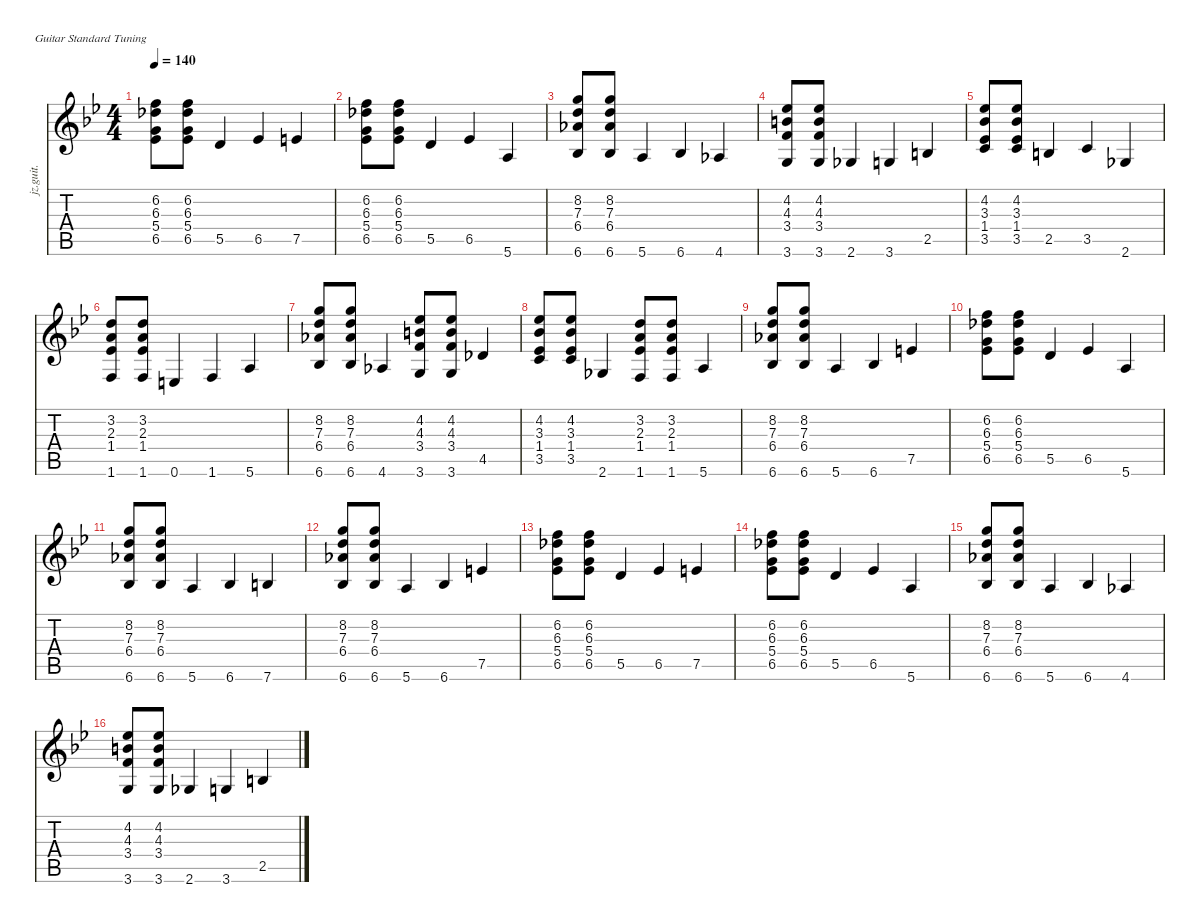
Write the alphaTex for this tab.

\defaultSystemsLayout 4
\hideDynamics
\bracketExtendMode nobrackets
\otherSystemsTrackNameOrientation horizontal
\track ("Rhythm" "jz.guit.") {instrument electricguitarjazz}
\staff {score tabs}
\tuning (E4 B3 G3 D3 A2 E2)
\ts (4 4)
\tempo 140
\clef g2
\ks bb
(6.5{acc b} 5.4{acc forcenatural} 6.3{acc b} 6.2{acc forcenatural}).8{dy mf} (6.5{acc b} 5.4{acc forcenatural} 6.3{acc b} 6.2{acc forcenatural}).8 5.5{acc forcenatural}.4 6.5{acc b}.4 7.5{acc forcenatural}.4 |
(6.5{acc b} 5.4{acc forcenatural} 6.3{acc b} 6.2{acc forcenatural}).8 (6.5{acc b} 5.4{acc forcenatural} 6.3{acc b} 6.2{acc forcenatural}).8 5.5{acc forcenatural}.4 6.5{acc b}.4 5.6{acc forcenatural}.4 |
(6.6{acc b} 6.4{acc b} 7.3{acc forcenatural} 8.2{acc forcenatural}).8 (6.6{acc b} 6.4{acc b} 7.3{acc forcenatural} 8.2{acc forcenatural}).8 5.6{acc forcenatural}.4 6.6{acc b}.4 4.6{acc b}.4 |
(3.6{acc forcenatural} 3.4{acc forcenatural} 4.3{acc forcenatural} 4.2{acc b}).8 (3.6{acc forcenatural} 3.4{acc forcenatural} 4.3{acc forcenatural} 4.2{acc b}).8 2.6{acc b}.4 3.6{acc forcenatural}.4 2.5{acc forcenatural}.4 |
(3.5{acc forcenatural} 1.4{acc b} 3.3{acc b} 4.2{acc b}).8 (3.5{acc forcenatural} 1.4{acc b} 3.3{acc b} 4.2{acc b}).8 2.5{acc forcenatural}.4 3.5{acc forcenatural}.4 2.6{acc b}.4 |
(1.6{acc forcenatural} 1.4{acc b} 2.3{acc forcenatural} 3.2{acc forcenatural}).8 (1.6{acc forcenatural} 1.4{acc b} 2.3{acc forcenatural} 3.2{acc forcenatural}).8 0.6{acc forcenatural}.4 1.6{acc forcenatural}.4 5.6{acc forcenatural}.4 |
(6.6{acc b} 6.4{acc b} 7.3{acc forcenatural} 8.2{acc forcenatural}).8 (6.6{acc b} 6.4{acc b} 7.3{acc forcenatural} 8.2{acc forcenatural}).8 4.6{acc b}.4 (3.6{acc forcenatural} 3.4{acc forcenatural} 4.3{acc forcenatural} 4.2{acc b}).8 (3.6{acc forcenatural} 3.4{acc forcenatural} 4.3{acc forcenatural} 4.2{acc b}).8 4.5{acc b}.4 |
(3.5{acc forcenatural} 1.4{acc b} 3.3{acc b} 4.2{acc b}).8 (3.5{acc forcenatural} 1.4{acc b} 3.3{acc b} 4.2{acc b}).8 2.6{acc b}.4 (1.6{acc forcenatural} 1.4{acc b} 2.3{acc forcenatural} 3.2{acc forcenatural}).8 (1.6{acc forcenatural} 1.4{acc b} 2.3{acc forcenatural} 3.2{acc forcenatural}).8 5.6{acc forcenatural}.4 |
(6.6{acc b} 6.4{acc b} 7.3{acc forcenatural} 8.2{acc forcenatural}).8 (6.6{acc b} 6.4{acc b} 7.3{acc forcenatural} 8.2{acc forcenatural}).8 5.6{acc forcenatural}.4 6.6{acc b}.4 7.5{acc forcenatural}.4 |
(6.5{acc b} 5.4{acc forcenatural} 6.3{acc b} 6.2{acc forcenatural}).8 (6.5{acc b} 5.4{acc forcenatural} 6.3{acc b} 6.2{acc forcenatural}).8 5.5{acc forcenatural}.4 6.5{acc b}.4 5.6{acc forcenatural}.4 |
(6.6{acc b} 6.4{acc b} 7.3{acc forcenatural} 8.2{acc forcenatural}).8 (6.6{acc b} 6.4{acc b} 7.3{acc forcenatural} 8.2{acc forcenatural}).8 5.6{acc forcenatural}.4 6.6{acc b}.4 7.6{acc forcenatural}.4 |
(6.6{acc b} 6.4{acc b} 7.3{acc forcenatural} 8.2{acc forcenatural}).8 (6.6{acc b} 6.4{acc b} 7.3{acc forcenatural} 8.2{acc forcenatural}).8 5.6{acc forcenatural}.4 6.6{acc b}.4 7.5{acc forcenatural}.4 |
(6.5{acc b} 5.4{acc forcenatural} 6.3{acc b} 6.2{acc forcenatural}).8 (6.5{acc b} 5.4{acc forcenatural} 6.3{acc b} 6.2{acc forcenatural}).8 5.5{acc forcenatural}.4 6.5{acc b}.4 7.5{acc forcenatural}.4 |
(6.5{acc b} 5.4{acc forcenatural} 6.3{acc b} 6.2{acc forcenatural}).8 (6.5{acc b} 5.4{acc forcenatural} 6.3{acc b} 6.2{acc forcenatural}).8 5.5{acc forcenatural}.4 6.5{acc b}.4 5.6{acc forcenatural}.4 |
(6.6{acc b} 6.4{acc b} 7.3{acc forcenatural} 8.2{acc forcenatural}).8 (6.6{acc b} 6.4{acc b} 7.3{acc forcenatural} 8.2{acc forcenatural}).8 5.6{acc forcenatural}.4 6.6{acc b}.4 4.6{acc b}.4 |
(3.6{acc forcenatural} 3.4{acc forcenatural} 4.3{acc forcenatural} 4.2{acc b}).8 (3.6{acc forcenatural} 3.4{acc forcenatural} 4.3{acc forcenatural} 4.2{acc b}).8 2.6{acc b}.4 3.6{acc forcenatural}.4 2.5{acc forcenatural}.4
